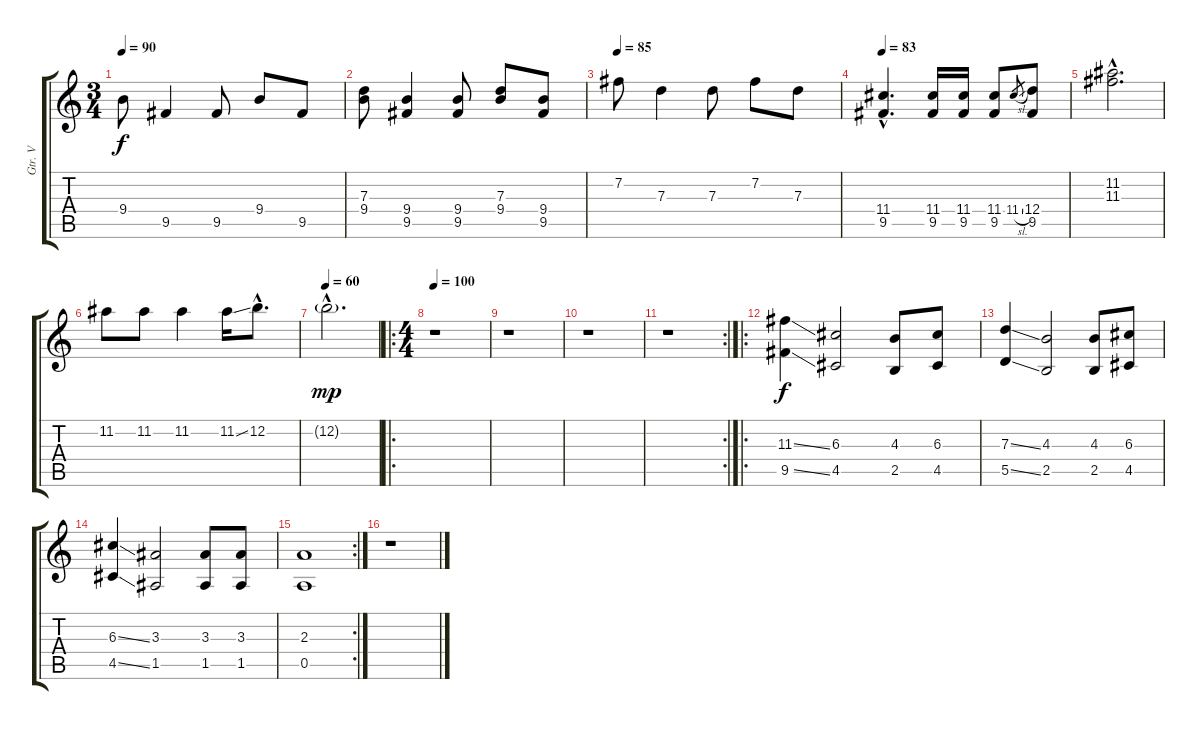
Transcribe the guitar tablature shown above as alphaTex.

\track ("Gtr. V" "Gtr. V") {instrument distortionguitar}
\staff {score tabs}
\tuning (E4 B3 G3 D3 A2 E2) {hide}
\ts (3 4)
\tempo 90
\clef g2
\ks c
9.4.8{dy f} 9.5.4 9.5.8 9.4.8 9.5.8 |
(7.3 9.4).8 (9.4 9.5).4 (9.4 9.5).8 (7.3 9.4).8 (9.4 9.5).8 |
\tempo 85
7.2.8 7.3.4 7.3.8 7.2.8 7.3.8 |
\tempo 83
(11.4{hac} 9.5{hac}).4{d} (11.4 9.5).16 (11.4 9.5).16 (11.4 9.5).8 11.4{sl}.8{gr} (12.4 9.5).8 |
(11.2{hac} 11.3{hac}).2{d} |
11.2.8 11.2.8 11.2.4 11.2{ss}.16 12.2{hac}.8{d} |
\tempo 60
12.2{g hac}.2{d dy mp} |
\ro
\ts (4 4)
\tempo 100
r.1 |
r.1 |
r.1 |
\rc 2
r.1 |
\ro
(11.3{ss} 9.5{ss}).4{dy f} (6.3 4.5).2 (4.3 2.5).8 (6.3 4.5).8 |
(7.3{ss} 5.5{ss}).4 (4.3 2.5).2 (4.3 2.5).8 (6.3 4.5).8 |
(6.3{ss} 4.5{ss}).4 (3.3 1.5).2 (3.3 1.5).8 (3.3 1.5).8 |
\rc 2
(2.3 0.5).1 |
r.1
